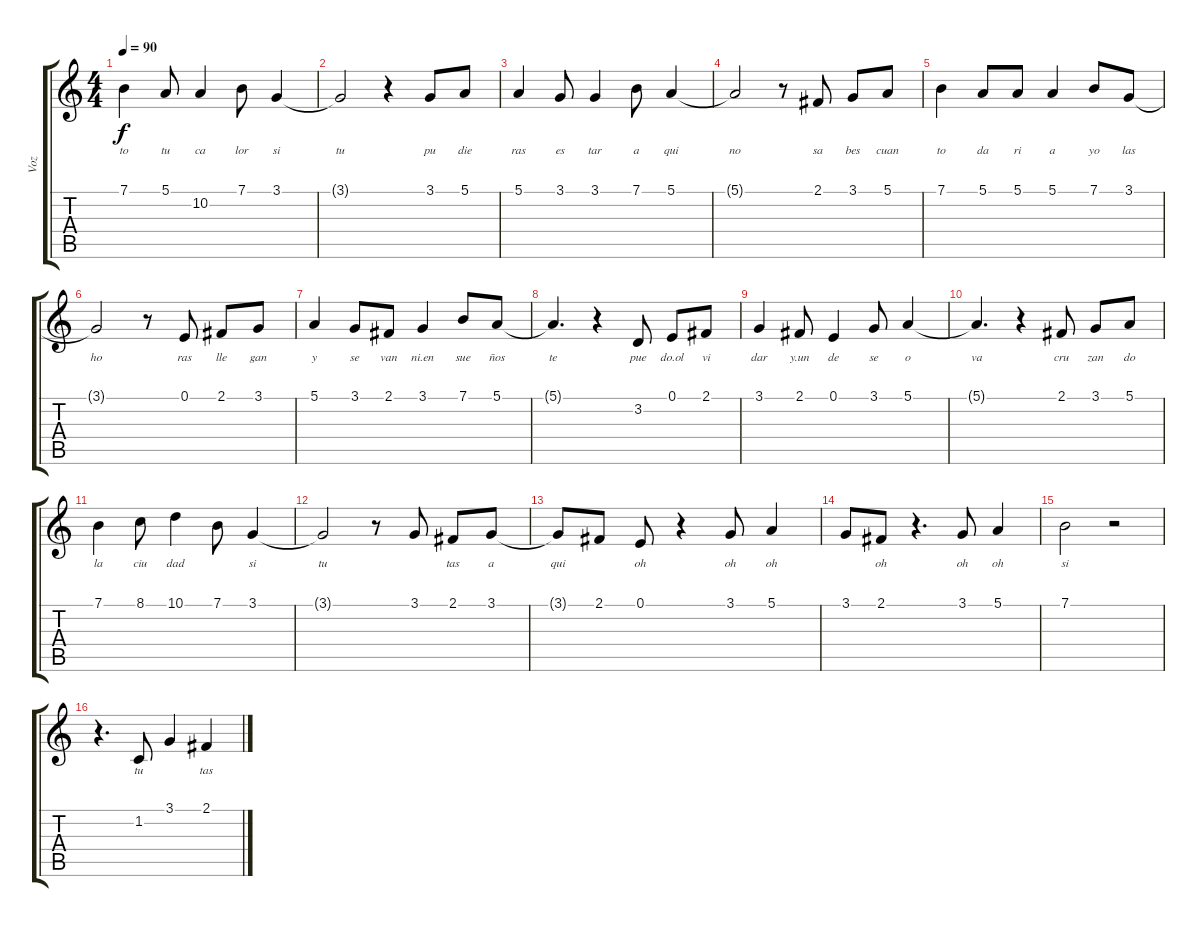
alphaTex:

\track ("Voz" "Voz") {instrument violin}
\staff {score tabs}
\tuning (E4 B3 G3 D3 A2 E2) {hide}
\ts (4 4)
\tempo 90
\clef g2
\ks c
7.1.4{lyrics (0 "to") lyrics (1 "") lyrics (2 "") lyrics (3 "") lyrics (4 "") dy f} 5.1.8{lyrics (0 "tu") lyrics (1 "") lyrics (2 "") lyrics (3 "") lyrics (4 "")} 10.2.4{lyrics (0 "ca") lyrics (1 "") lyrics (2 "") lyrics (3 "") lyrics (4 "")} 7.1.8{lyrics (0 "lor") lyrics (1 "") lyrics (2 "") lyrics (3 "") lyrics (4 "")} 3.1.4{lyrics (0 "si") lyrics (1 "") lyrics (2 "") lyrics (3 "") lyrics (4 "")} |
3.1{t}.2{lyrics (0 "tu") lyrics (1 "") lyrics (2 "") lyrics (3 "") lyrics (4 "")} r.4 3.1.8{lyrics (0 "pu") lyrics (1 "") lyrics (2 "") lyrics (3 "") lyrics (4 "")} 5.1.8{lyrics (0 "die") lyrics (1 "") lyrics (2 "") lyrics (3 "") lyrics (4 "")} |
5.1.4{lyrics (0 "ras") lyrics (1 "") lyrics (2 "") lyrics (3 "") lyrics (4 "")} 3.1.8{lyrics (0 "es") lyrics (1 "") lyrics (2 "") lyrics (3 "") lyrics (4 "")} 3.1.4{lyrics (0 "tar") lyrics (1 "") lyrics (2 "") lyrics (3 "") lyrics (4 "")} 7.1.8{lyrics (0 "a") lyrics (1 "") lyrics (2 "") lyrics (3 "") lyrics (4 "")} 5.1.4{lyrics (0 "qui") lyrics (1 "") lyrics (2 "") lyrics (3 "") lyrics (4 "")} |
5.1{t}.2{lyrics (0 "no") lyrics (1 "") lyrics (2 "") lyrics (3 "") lyrics (4 "")} r.8 2.1.8{lyrics (0 "sa") lyrics (1 "") lyrics (2 "") lyrics (3 "") lyrics (4 "")} 3.1.8{lyrics (0 "bes") lyrics (1 "") lyrics (2 "") lyrics (3 "") lyrics (4 "")} 5.1.8{lyrics (0 "cuan") lyrics (1 "") lyrics (2 "") lyrics (3 "") lyrics (4 "")} |
7.1.4{lyrics (0 "to") lyrics (1 "") lyrics (2 "") lyrics (3 "") lyrics (4 "")} 5.1.8{lyrics (0 "da") lyrics (1 "") lyrics (2 "") lyrics (3 "") lyrics (4 "")} 5.1.8{lyrics (0 "ri") lyrics (1 "") lyrics (2 "") lyrics (3 "") lyrics (4 "")} 5.1.4{lyrics (0 "a") lyrics (1 "") lyrics (2 "") lyrics (3 "") lyrics (4 "")} 7.1.8{lyrics (0 "yo") lyrics (1 "") lyrics (2 "") lyrics (3 "") lyrics (4 "")} 3.1.8{lyrics (0 "las") lyrics (1 "") lyrics (2 "") lyrics (3 "") lyrics (4 "")} |
3.1{t}.2{lyrics (0 "ho") lyrics (1 "") lyrics (2 "") lyrics (3 "") lyrics (4 "")} r.8 0.1.8{lyrics (0 "ras") lyrics (1 "") lyrics (2 "") lyrics (3 "") lyrics (4 "")} 2.1.8{lyrics (0 "lle") lyrics (1 "") lyrics (2 "") lyrics (3 "") lyrics (4 "")} 3.1.8{lyrics (0 "gan") lyrics (1 "") lyrics (2 "") lyrics (3 "") lyrics (4 "")} |
5.1.4{lyrics (0 "y") lyrics (1 "") lyrics (2 "") lyrics (3 "") lyrics (4 "")} 3.1.8{lyrics (0 "se") lyrics (1 "") lyrics (2 "") lyrics (3 "") lyrics (4 "")} 2.1.8{lyrics (0 "van") lyrics (1 "") lyrics (2 "") lyrics (3 "") lyrics (4 "")} 3.1.4{lyrics (0 "ni.en") lyrics (1 "") lyrics (2 "") lyrics (3 "") lyrics (4 "")} 7.1.8{lyrics (0 "sue") lyrics (1 "") lyrics (2 "") lyrics (3 "") lyrics (4 "")} 5.1.8{lyrics (0 "ños") lyrics (1 "") lyrics (2 "") lyrics (3 "") lyrics (4 "")} |
5.1{t}.4{d lyrics (0 "te") lyrics (1 "") lyrics (2 "") lyrics (3 "") lyrics (4 "")} r.4 3.2.8{lyrics (0 "pue") lyrics (1 "") lyrics (2 "") lyrics (3 "") lyrics (4 "")} 0.1.8{lyrics (0 "do.ol") lyrics (1 "") lyrics (2 "") lyrics (3 "") lyrics (4 "")} 2.1.8{lyrics (0 "vi") lyrics (1 "") lyrics (2 "") lyrics (3 "") lyrics (4 "")} |
3.1.4{lyrics (0 "dar") lyrics (1 "") lyrics (2 "") lyrics (3 "") lyrics (4 "")} 2.1.8{lyrics (0 "y.un") lyrics (1 "") lyrics (2 "") lyrics (3 "") lyrics (4 "")} 0.1.4{lyrics (0 "de") lyrics (1 "") lyrics (2 "") lyrics (3 "") lyrics (4 "")} 3.1.8{lyrics (0 "se") lyrics (1 "") lyrics (2 "") lyrics (3 "") lyrics (4 "")} 5.1.4{lyrics (0 "o") lyrics (1 "") lyrics (2 "") lyrics (3 "") lyrics (4 "")} |
5.1{t}.4{d lyrics (0 "va") lyrics (1 "") lyrics (2 "") lyrics (3 "") lyrics (4 "")} r.4 2.1.8{lyrics (0 "cru") lyrics (1 "") lyrics (2 "") lyrics (3 "") lyrics (4 "")} 3.1.8{lyrics (0 "zan") lyrics (1 "") lyrics (2 "") lyrics (3 "") lyrics (4 "")} 5.1.8{lyrics (0 "do") lyrics (1 "") lyrics (2 "") lyrics (3 "") lyrics (4 "")} |
7.1.4{lyrics (0 "la") lyrics (1 "") lyrics (2 "") lyrics (3 "") lyrics (4 "")} 8.1.8{lyrics (0 "ciu") lyrics (1 "") lyrics (2 "") lyrics (3 "") lyrics (4 "")} 10.1.4{lyrics (0 "dad") lyrics (1 "") lyrics (2 "") lyrics (3 "") lyrics (4 "")} 7.1.8{lyrics (0 "") lyrics (1 "") lyrics (2 "") lyrics (3 "") lyrics (4 "")} 3.1.4{lyrics (0 "si") lyrics (1 "") lyrics (2 "") lyrics (3 "") lyrics (4 "")} |
3.1{t}.2{lyrics (0 "tu") lyrics (1 "") lyrics (2 "") lyrics (3 "") lyrics (4 "")} r.8 3.1.8{lyrics (0 "") lyrics (1 "") lyrics (2 "") lyrics (3 "") lyrics (4 "")} 2.1.8{lyrics (0 "tas") lyrics (1 "") lyrics (2 "") lyrics (3 "") lyrics (4 "")} 3.1.8{lyrics (0 "a") lyrics (1 "") lyrics (2 "") lyrics (3 "") lyrics (4 "")} |
3.1{t}.8{lyrics (0 "qui") lyrics (1 "") lyrics (2 "") lyrics (3 "") lyrics (4 "")} 2.1.8{lyrics (0 "") lyrics (1 "") lyrics (2 "") lyrics (3 "") lyrics (4 "")} 0.1.8{lyrics (0 "oh") lyrics (1 "") lyrics (2 "") lyrics (3 "") lyrics (4 "")} r.4 3.1.8{lyrics (0 "oh") lyrics (1 "") lyrics (2 "") lyrics (3 "") lyrics (4 "")} 5.1.4{lyrics (0 "oh") lyrics (1 "") lyrics (2 "") lyrics (3 "") lyrics (4 "")} |
3.1.8{lyrics (0 "") lyrics (1 "") lyrics (2 "") lyrics (3 "") lyrics (4 "")} 2.1.8{lyrics (0 "oh") lyrics (1 "") lyrics (2 "") lyrics (3 "") lyrics (4 "")} r.4{d} 3.1.8{lyrics (0 "oh") lyrics (1 "") lyrics (2 "") lyrics (3 "") lyrics (4 "")} 5.1.4{lyrics (0 "oh") lyrics (1 "") lyrics (2 "") lyrics (3 "") lyrics (4 "")} |
7.1.2{lyrics (0 "si") lyrics (1 "") lyrics (2 "") lyrics (3 "") lyrics (4 "")} r.2 |
r.4{d volume 14} 1.2.8{lyrics (0 "tu") lyrics (1 "") lyrics (2 "") lyrics (3 "") lyrics (4 "")} 3.1.4{lyrics (0 "") lyrics (1 "") lyrics (2 "") lyrics (3 "") lyrics (4 "")} 2.1.4{lyrics (0 "tas") lyrics (1 "") lyrics (2 "") lyrics (3 "") lyrics (4 "")}
